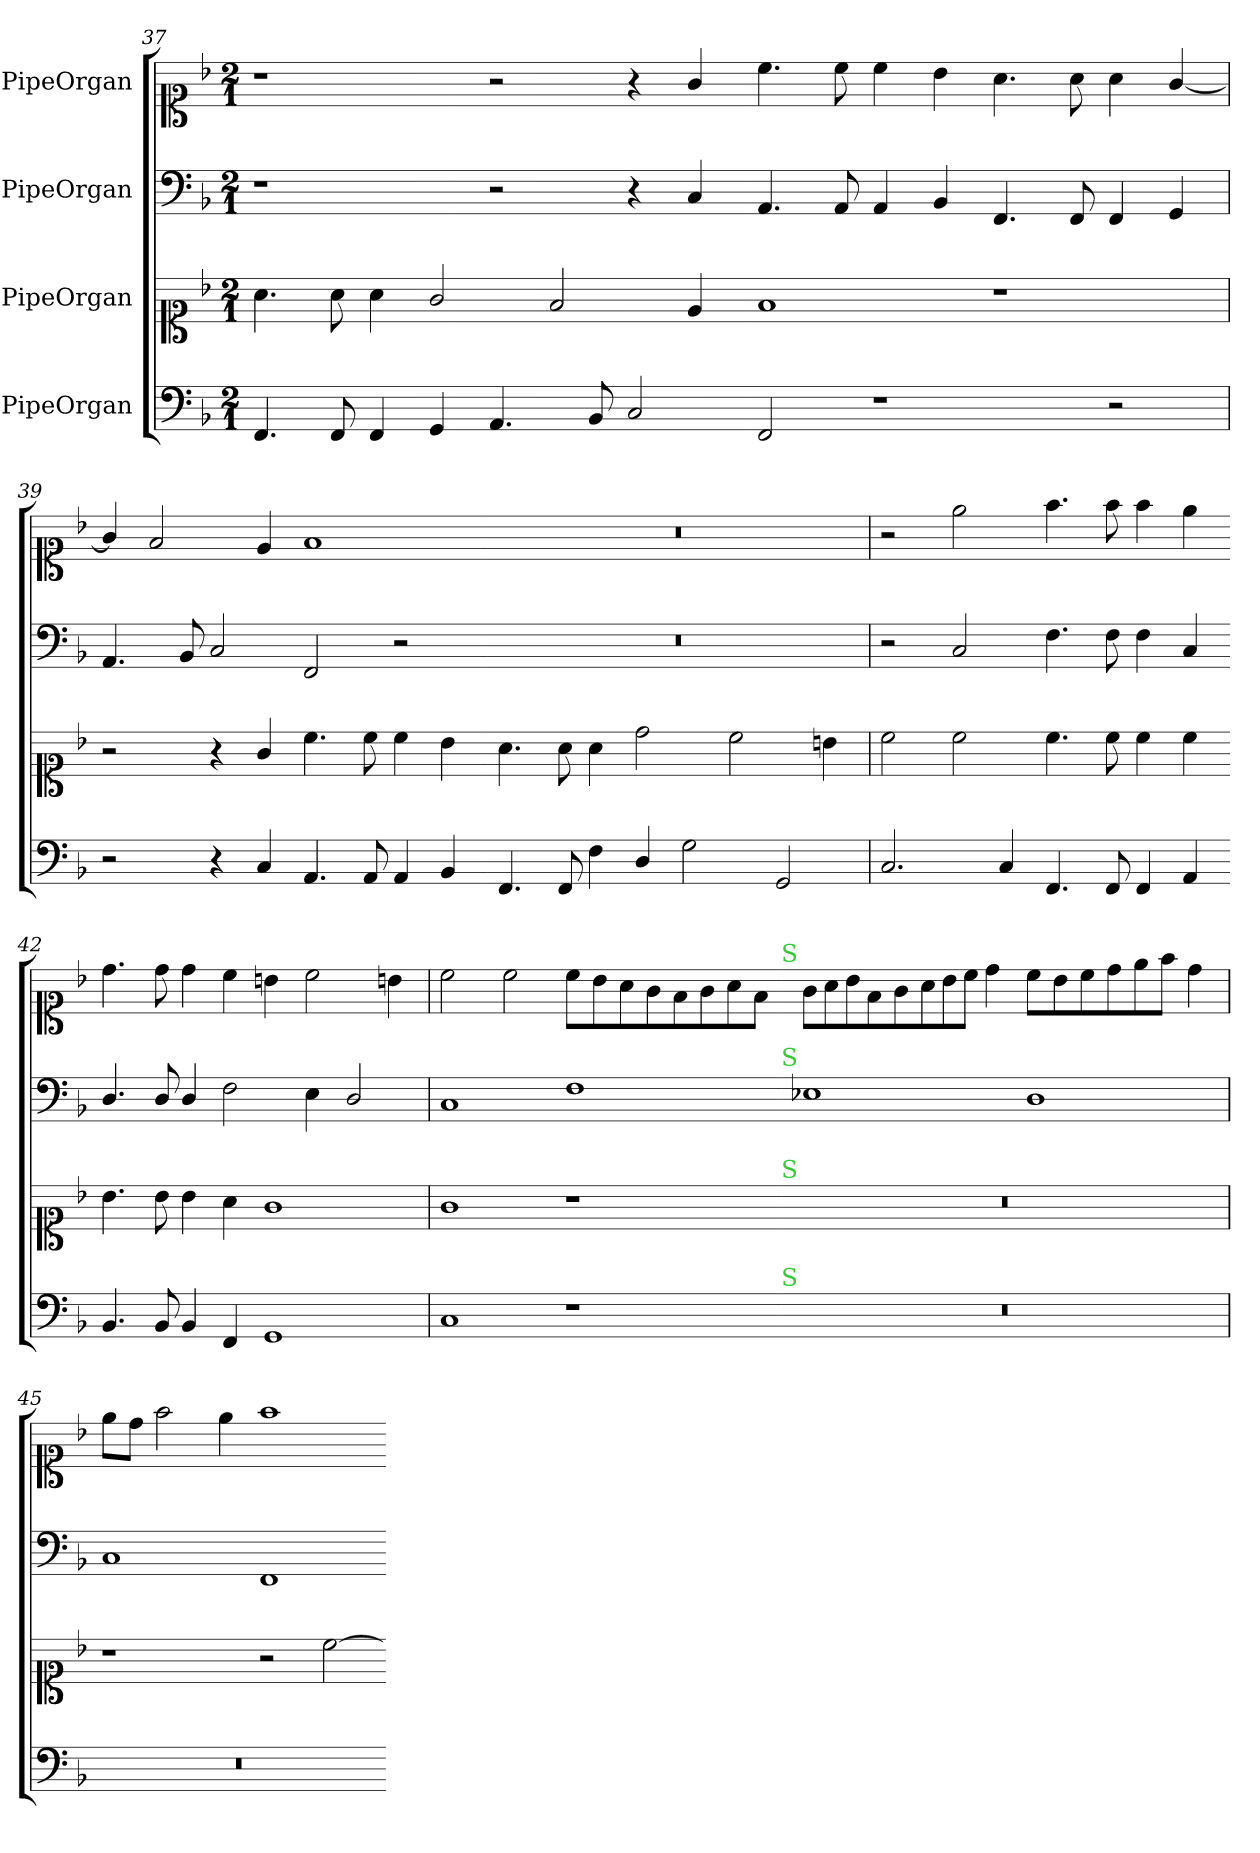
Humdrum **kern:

**kern	**kern	**kern	**kern
*part4	*part3	*part2	*part1
*staff4	*staff3	*staff2	*staff1
*I"PipeOrgan	*I"PipeOrgan	*I"PipeOrgan	*I"PipeOrgan
*clefF4	*clefC1	*clefF4	*clefC1
*k[b-]	*k[b-]	*k[b-]	*k[b-]
*F:	*F:	*F:	*F:
*M2/1	*M2/1	*M2/1	*M2/1
=37	=37	=37	=37
4.FF/	4.a\	1r	1r
8FF/	8a\	.	.
4FF/	4a\	.	.
4GG/	2g/	.	.
4.AA/	.	2r	2r
.	2f/	.	.
8BB-/	.	.	.
2C/	.	4r	4r
.	4e/	4C/	4g/
=38-	=38-	=38-	=38-
2FF/	1f	4.AA/	4.cc\
.	.	8AA/	8cc\
1r	.	4AA/	4cc\
.	.	4BB-/	4b-\
.	1r	4.FF/	4.a\
.	.	8FF/	8a\
2r	.	4FF/	4a\
.	.	4GG/	[4g/
=39	=39	=39	=39
2r	2r	4.AA/	4g/]
.	.	.	2f/
.	.	8BB-/	.
4r	4r	2C/	.
4C/	4g/	.	4e/
4.AA/	4.cc\	2FF/	1f
8AA/	8cc\	.	.
4AA/	4cc\	2r	.
4BB-/	4b-\	.	.
=40-	=40-	=40-	=40-
4.FF/	4.a\	0r	0r
8FF/	8a\	.	.
4F\	4a\	.	.
4D/	2dd\	.	.
2G\	.	.	.
.	2cc\	.	.
2GG/	.	.	.
.	4bn\	.	.
=41	=41	=41	=41
2.C/	2cc\	2r	2r
.	2cc\	2C/	2ee\
4C/	.	.	.
4.FF/	4.cc\	4.F\	4.ff\
8FF/	8cc\	8F\	8ff\
4FF/	4cc\	4F\	4ff\
4AA/	4cc\	4C/	4ee\
=42-	=42-	=42-	=42-
4.BB-/	4.b-\	4.D/	4.dd\
8BB-/	8b-\	8D/	8dd\
4BB-/	4b-\	4D/	4dd\
4FF/	4a\	2F\	4cc\
1GG	1g	.	4bn\
.	.	4E\	2cc\
.	.	2D/	.
.	.	.	4bn\
=43	=43	=43	=43
1C	1g	1C	2cc\
.	.	.	2cc\
1r	1r	1F	8cc\L
.	.	.	8b-\
.	.	.	8a\
.	.	.	8g\
.	.	.	8f\
.	.	.	8g\
.	.	.	8a\
.	.	.	8f\J
!	!	!	!LO:TX:a:color=limegreen:t=S
!	!	!LO:TX:a:color=limegreen:t=S	!
!	!LO:TX:a:color=limegreen:t=S	!	!
!LO:TX:a:color=limegreen:t=S	!	!	!
=44-	=44-	=44-	=44-
*	*	*	*Xtuplet
0r	0r	1E-X	12g\L
.	.	.	12a\
.	.	.	12b-\
.	.	.	8f\
.	.	.	8g\
.	.	.	12a\
.	.	.	12b-\
.	.	.	12cc\J
.	.	.	4dd\
.	.	1D	8cc\L
.	.	.	8b-\
.	.	.	8cc\
.	.	.	8dd\
.	.	.	8ee\
.	.	.	8ff\J
.	.	.	4dd\
=45	=45	=45	=45
0r	1r	1C	8ee\L
.	.	.	8dd\J
.	.	.	2ff\
.	.	.	4ee\
.	2r	1FF	1ff
.	[2cc\	.	.
=-	=-	=-	=-
*-	*-	*-	*-
